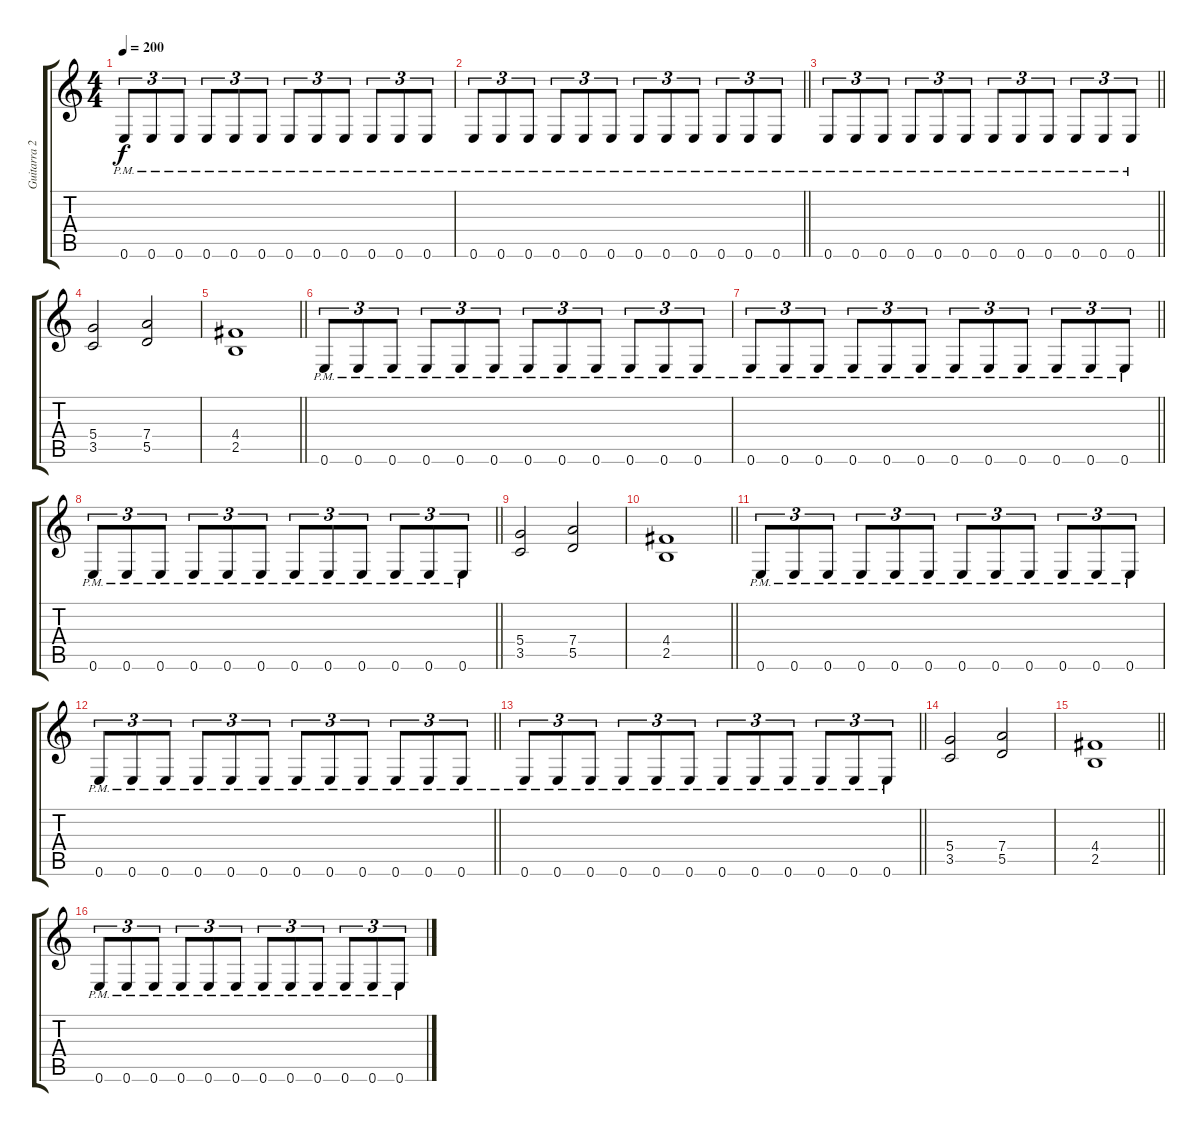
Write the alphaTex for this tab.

\track ("Guitarra 2" "Guitarra 2") {instrument overdrivenguitar}
\staff {score tabs}
\tuning (E4 B3 G3 D3 A2 E2) {hide}
\ts (4 4)
\tempo 200
\clef g2
\ks c
0.6{pm}.8{tu (3 2) dy f} 0.6{pm}.8{tu (3 2)} 0.6{pm}.8{tu (3 2)} 0.6{pm}.8{tu (3 2)} 0.6{pm}.8{tu (3 2)} 0.6{pm}.8{tu (3 2)} 0.6{pm}.8{tu (3 2)} 0.6{pm}.8{tu (3 2)} 0.6{pm}.8{tu (3 2)} 0.6{pm}.8{tu (3 2)} 0.6{pm}.8{tu (3 2)} 0.6{pm}.8{tu (3 2)} |
\barLineRight lightlight
0.6{pm}.8{tu (3 2)} 0.6{pm}.8{tu (3 2)} 0.6{pm}.8{tu (3 2)} 0.6{pm}.8{tu (3 2)} 0.6{pm}.8{tu (3 2)} 0.6{pm}.8{tu (3 2)} 0.6{pm}.8{tu (3 2)} 0.6{pm}.8{tu (3 2)} 0.6{pm}.8{tu (3 2)} 0.6{pm}.8{tu (3 2)} 0.6{pm}.8{tu (3 2)} 0.6{pm}.8{tu (3 2)} |
\barLineRight lightlight
0.6{pm}.8{tu (3 2)} 0.6{pm}.8{tu (3 2)} 0.6{pm}.8{tu (3 2)} 0.6{pm}.8{tu (3 2)} 0.6{pm}.8{tu (3 2)} 0.6{pm}.8{tu (3 2)} 0.6{pm}.8{tu (3 2)} 0.6{pm}.8{tu (3 2)} 0.6{pm}.8{tu (3 2)} 0.6{pm}.8{tu (3 2)} 0.6{pm}.8{tu (3 2)} 0.6{pm}.8{tu (3 2)} |
(5.4 3.5).2 (7.4 5.5).2 |
\barLineRight lightlight
(4.4 2.5).1 |
0.6{pm}.8{tu (3 2)} 0.6{pm}.8{tu (3 2)} 0.6{pm}.8{tu (3 2)} 0.6{pm}.8{tu (3 2)} 0.6{pm}.8{tu (3 2)} 0.6{pm}.8{tu (3 2)} 0.6{pm}.8{tu (3 2)} 0.6{pm}.8{tu (3 2)} 0.6{pm}.8{tu (3 2)} 0.6{pm}.8{tu (3 2)} 0.6{pm}.8{tu (3 2)} 0.6{pm}.8{tu (3 2)} |
\barLineRight lightlight
0.6{pm}.8{tu (3 2)} 0.6{pm}.8{tu (3 2)} 0.6{pm}.8{tu (3 2)} 0.6{pm}.8{tu (3 2)} 0.6{pm}.8{tu (3 2)} 0.6{pm}.8{tu (3 2)} 0.6{pm}.8{tu (3 2)} 0.6{pm}.8{tu (3 2)} 0.6{pm}.8{tu (3 2)} 0.6{pm}.8{tu (3 2)} 0.6{pm}.8{tu (3 2)} 0.6{pm}.8{tu (3 2)} |
\barLineRight lightlight
0.6{pm}.8{tu (3 2)} 0.6{pm}.8{tu (3 2)} 0.6{pm}.8{tu (3 2)} 0.6{pm}.8{tu (3 2)} 0.6{pm}.8{tu (3 2)} 0.6{pm}.8{tu (3 2)} 0.6{pm}.8{tu (3 2)} 0.6{pm}.8{tu (3 2)} 0.6{pm}.8{tu (3 2)} 0.6{pm}.8{tu (3 2)} 0.6{pm}.8{tu (3 2)} 0.6{pm}.8{tu (3 2)} |
(5.4 3.5).2 (7.4 5.5).2 |
\barLineRight lightlight
(4.4 2.5).1 |
0.6{pm}.8{tu (3 2)} 0.6{pm}.8{tu (3 2)} 0.6{pm}.8{tu (3 2)} 0.6{pm}.8{tu (3 2)} 0.6{pm}.8{tu (3 2)} 0.6{pm}.8{tu (3 2)} 0.6{pm}.8{tu (3 2)} 0.6{pm}.8{tu (3 2)} 0.6{pm}.8{tu (3 2)} 0.6{pm}.8{tu (3 2)} 0.6{pm}.8{tu (3 2)} 0.6{pm}.8{tu (3 2)} |
\barLineRight lightlight
0.6{pm}.8{tu (3 2)} 0.6{pm}.8{tu (3 2)} 0.6{pm}.8{tu (3 2)} 0.6{pm}.8{tu (3 2)} 0.6{pm}.8{tu (3 2)} 0.6{pm}.8{tu (3 2)} 0.6{pm}.8{tu (3 2)} 0.6{pm}.8{tu (3 2)} 0.6{pm}.8{tu (3 2)} 0.6{pm}.8{tu (3 2)} 0.6{pm}.8{tu (3 2)} 0.6{pm}.8{tu (3 2)} |
\barLineRight lightlight
0.6{pm}.8{tu (3 2)} 0.6{pm}.8{tu (3 2)} 0.6{pm}.8{tu (3 2)} 0.6{pm}.8{tu (3 2)} 0.6{pm}.8{tu (3 2)} 0.6{pm}.8{tu (3 2)} 0.6{pm}.8{tu (3 2)} 0.6{pm}.8{tu (3 2)} 0.6{pm}.8{tu (3 2)} 0.6{pm}.8{tu (3 2)} 0.6{pm}.8{tu (3 2)} 0.6{pm}.8{tu (3 2)} |
(5.4 3.5).2 (7.4 5.5).2 |
\barLineRight lightlight
(4.4 2.5).1 |
0.6{pm}.8{tu (3 2)} 0.6{pm}.8{tu (3 2)} 0.6{pm}.8{tu (3 2)} 0.6{pm}.8{tu (3 2)} 0.6{pm}.8{tu (3 2)} 0.6{pm}.8{tu (3 2)} 0.6{pm}.8{tu (3 2)} 0.6{pm}.8{tu (3 2)} 0.6{pm}.8{tu (3 2)} 0.6{pm}.8{tu (3 2)} 0.6{pm}.8{tu (3 2)} 0.6{pm}.8{tu (3 2)}
